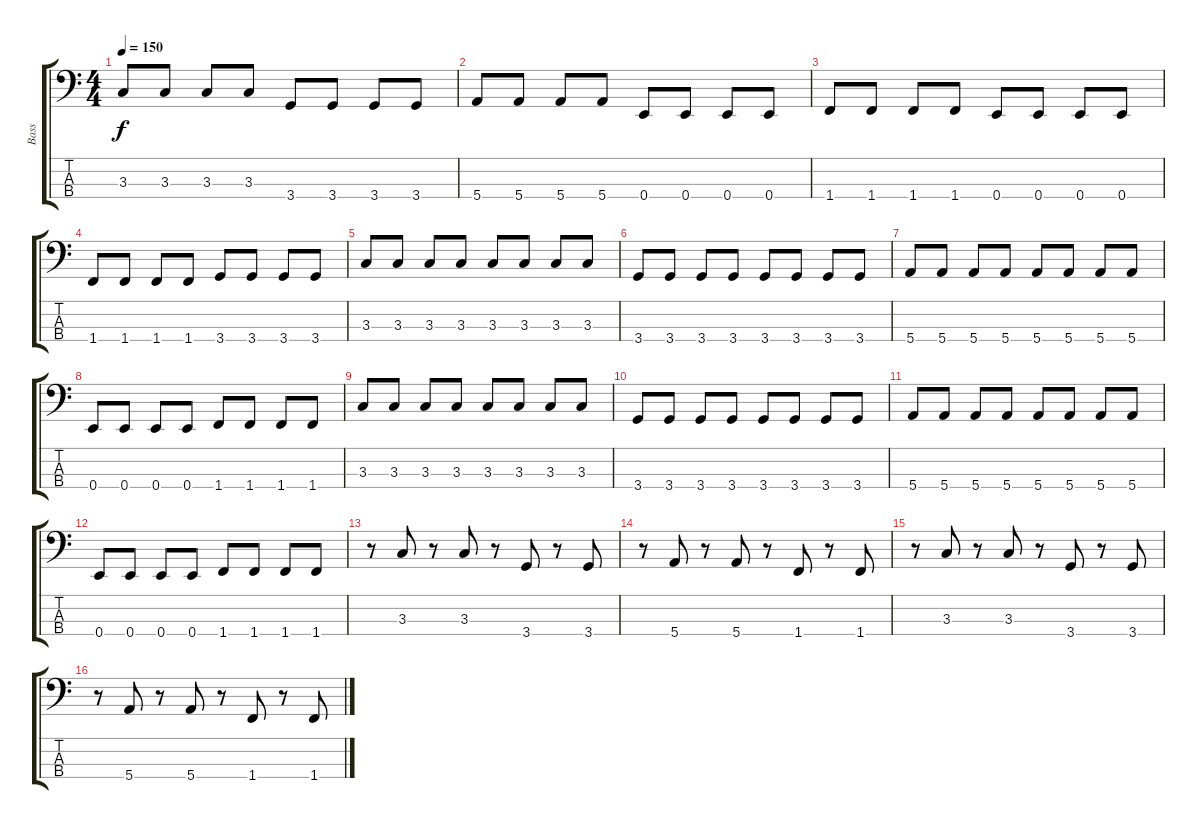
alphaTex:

\track ("Bass" "Bass") {instrument electricbassfinger}
\staff {score tabs}
\tuning (G2 D2 A1 E1) {hide}
\ts (4 4)
\tempo 150
\clef f4
\ks c
3.3.8{dy f} 3.3.8 3.3.8 3.3.8 3.4.8 3.4.8 3.4.8 3.4.8 |
5.4.8 5.4.8 5.4.8 5.4.8 0.4.8 0.4.8 0.4.8 0.4.8 |
1.4.8 1.4.8 1.4.8 1.4.8 0.4.8 0.4.8 0.4.8 0.4.8 |
1.4.8 1.4.8 1.4.8 1.4.8 3.4.8 3.4.8 3.4.8 3.4.8 |
3.3.8 3.3.8 3.3.8 3.3.8 3.3.8 3.3.8 3.3.8 3.3.8 |
3.4.8 3.4.8 3.4.8 3.4.8 3.4.8 3.4.8 3.4.8 3.4.8 |
5.4.8 5.4.8 5.4.8 5.4.8 5.4.8 5.4.8 5.4.8 5.4.8 |
0.4.8 0.4.8 0.4.8 0.4.8 1.4.8 1.4.8 1.4.8 1.4.8 |
3.3.8 3.3.8 3.3.8 3.3.8 3.3.8 3.3.8 3.3.8 3.3.8 |
3.4.8 3.4.8 3.4.8 3.4.8 3.4.8 3.4.8 3.4.8 3.4.8 |
5.4.8 5.4.8 5.4.8 5.4.8 5.4.8 5.4.8 5.4.8 5.4.8 |
0.4.8 0.4.8 0.4.8 0.4.8 1.4.8 1.4.8 1.4.8 1.4.8 |
r.8 3.3.8 r.8 3.3.8 r.8 3.4.8 r.8 3.4.8 |
r.8 5.4.8 r.8 5.4.8 r.8 1.4.8 r.8 1.4.8 |
r.8 3.3.8 r.8 3.3.8 r.8 3.4.8 r.8 3.4.8 |
r.8 5.4.8 r.8 5.4.8 r.8 1.4.8 r.8 1.4.8
